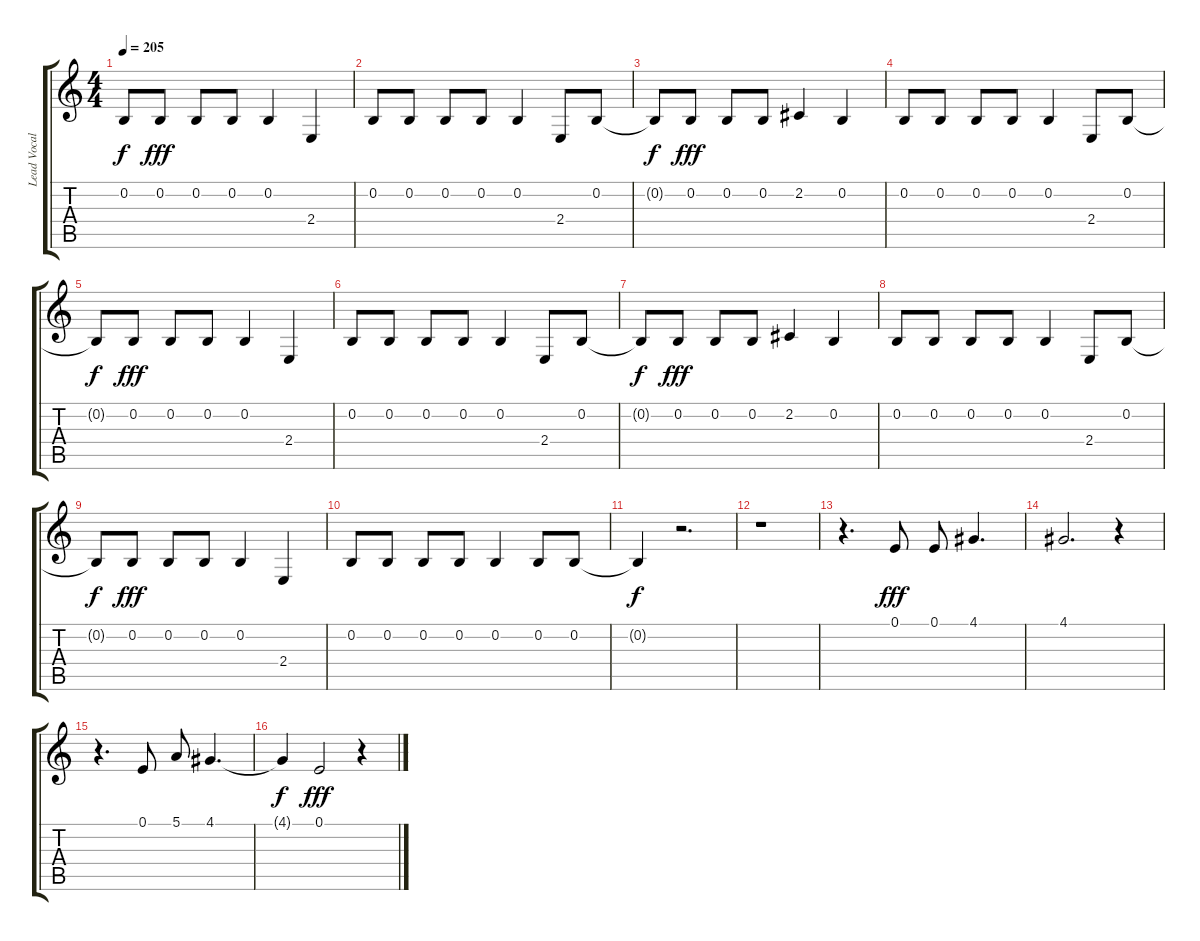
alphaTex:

\track ("Lead Vocals" "Lead Vocal") {instrument oboe}
\staff {score tabs}
\tuning (E4 B3 G3 D3 A2 E2) {hide}
\ts (4 4)
\tempo 205
\clef g2
\ks c
0.2{t}.8{dy f} 0.2.8{dy fff} 0.2.8 0.2.8 0.2.4 2.4.4 |
0.2.8 0.2.8 0.2.8 0.2.8 0.2.4 2.4.8 0.2.8 |
0.2{t}.8{dy f} 0.2.8{dy fff} 0.2.8 0.2.8 2.2.4 0.2.4 |
0.2.8 0.2.8 0.2.8 0.2.8 0.2.4 2.4.8 0.2.8 |
0.2{t}.8{dy f} 0.2.8{dy fff} 0.2.8 0.2.8 0.2.4 2.4.4 |
0.2.8 0.2.8 0.2.8 0.2.8 0.2.4 2.4.8 0.2.8 |
0.2{t}.8{dy f} 0.2.8{dy fff} 0.2.8 0.2.8 2.2.4 0.2.4 |
0.2.8 0.2.8 0.2.8 0.2.8 0.2.4 2.4.8 0.2.8 |
0.2{t}.8{dy f} 0.2.8{dy fff} 0.2.8 0.2.8 0.2.4 2.4.4 |
0.2.8 0.2.8 0.2.8 0.2.8 0.2.4 0.2.8 0.2.8 |
0.2{t}.4{dy f} r.2{d} |
r.1 |
r.4{d} 0.1.8{dy fff} 0.1.8 4.1.4{d} |
4.1.2{d} r.4 |
r.4{d} 0.1.8 5.1.8 4.1.4{d} |
4.1{t}.4{dy f} 0.1.2{dy fff} r.4
